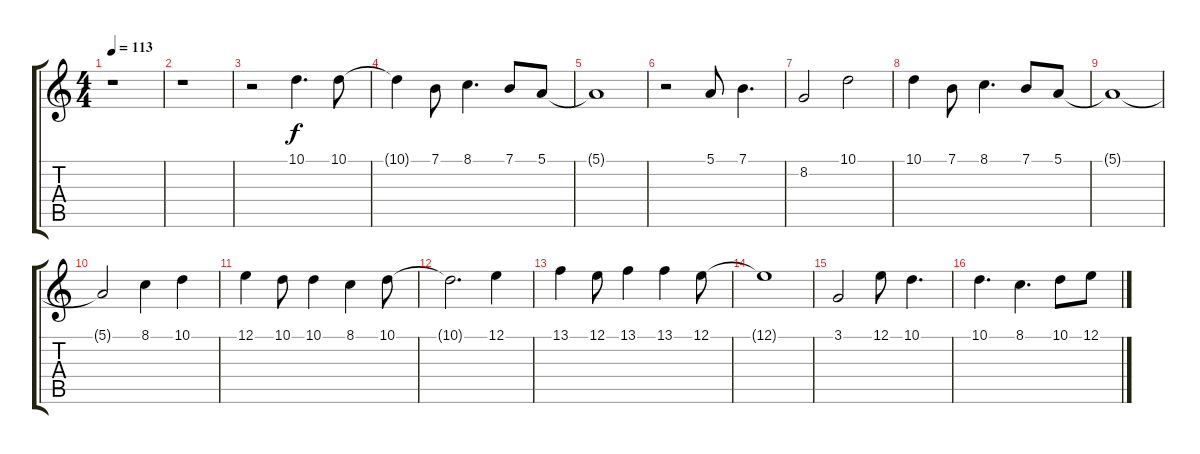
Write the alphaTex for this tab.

\track "" {instrument tenorsax}
\staff {score tabs}
\tuning (E4 B3 G3 D3 A2 E2) {hide}
\ts (4 4)
\tempo 113
\clef g2
\ks c
r.1{dy f} |
r.1 |
r.2 10.1.4{d} 10.1.8 |
10.1{t}.4 7.1.8 8.1.4{d} 7.1.8 5.1.8 |
5.1{t}.1 |
r.2 5.1.8 7.1.4{d} |
8.2.2 10.1.2 |
10.1.4 7.1.8 8.1.4{d} 7.1.8 5.1.8 |
5.1{t}.1 |
5.1{t}.2 8.1.4 10.1.4 |
12.1.4 10.1.8 10.1.4 8.1.4 10.1.8 |
10.1{t}.2{d} 12.1.4 |
13.1.4 12.1.8 13.1.4 13.1.4 12.1.8 |
12.1{t}.1 |
3.1.2 12.1.8 10.1.4{d} |
10.1.4{d} 8.1.4{d} 10.1.8 12.1.8
